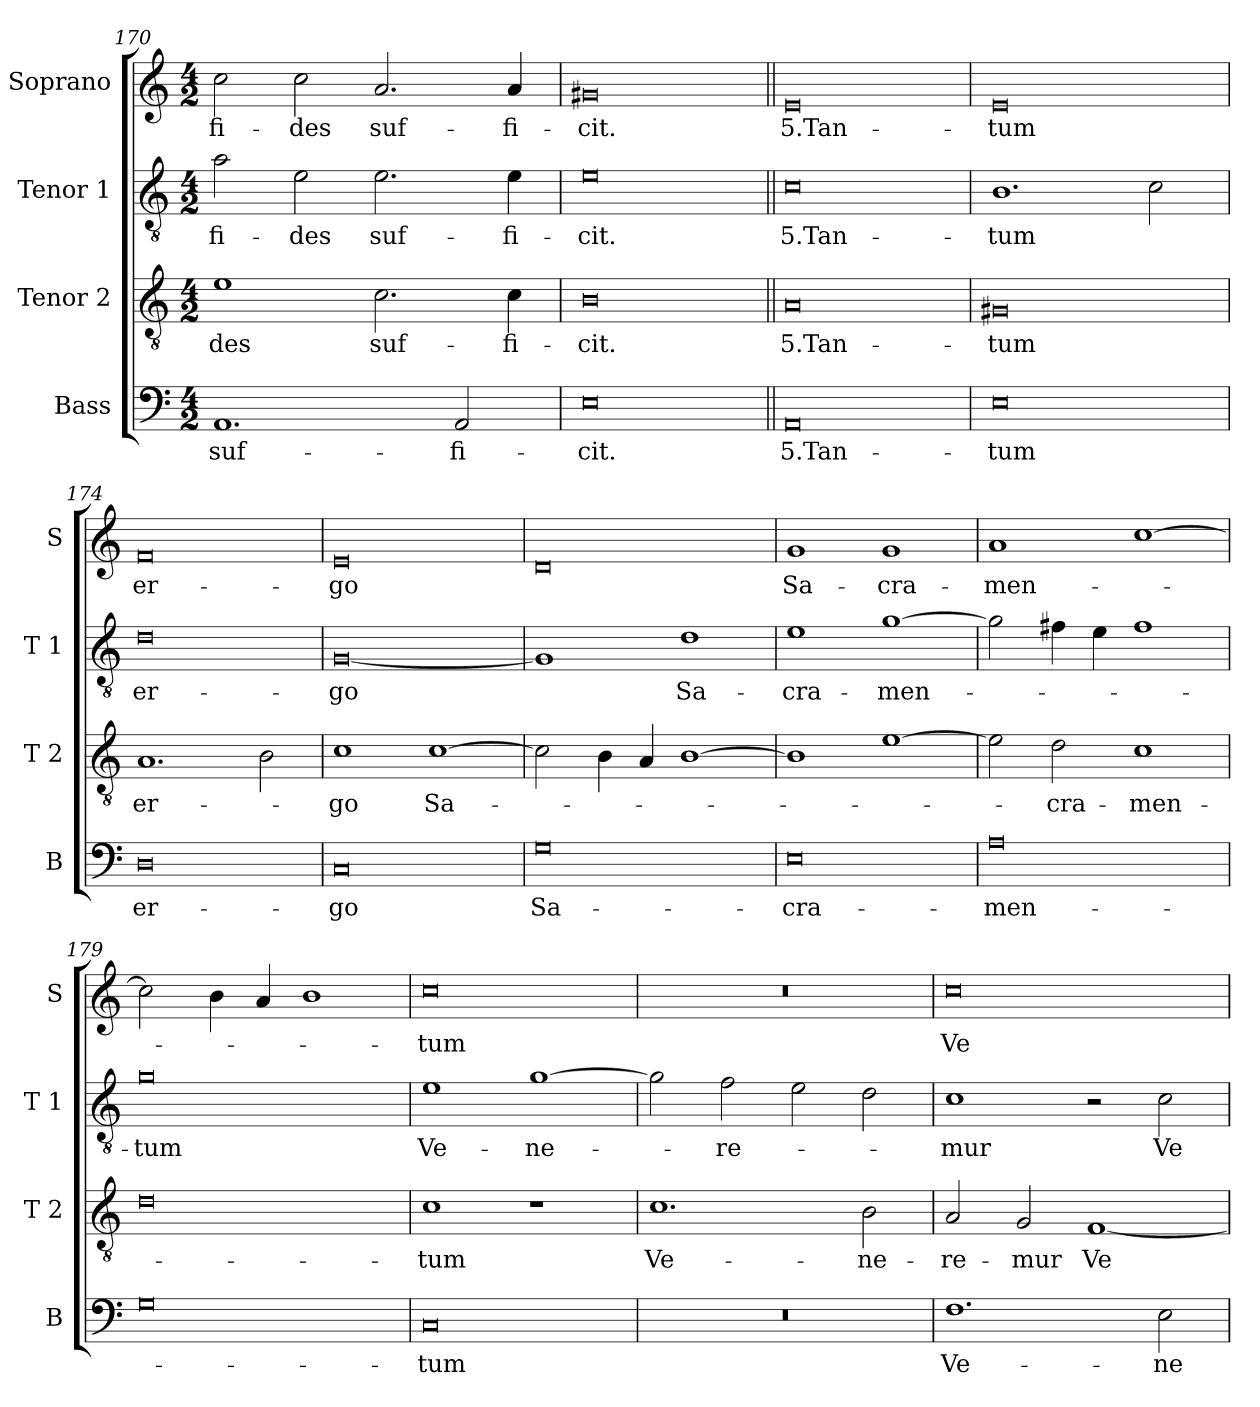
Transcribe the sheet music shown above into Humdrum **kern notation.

**kern	**text	**kern	**text	**kern	**text	**kern	**text
*part4	*part4	*part3	*part3	*part2	*part2	*part1	*part1
*staff4	*staff4	*staff3	*staff3	*staff2	*staff2	*staff1	*staff1
*I"Bass	*	*I"Tenor 2	*	*I"Tenor 1	*	*I"Soprano	*
*I'B	*	*I'T 2	*	*I'T 1	*	*I'S	*
*clefF4	*	*clefGv2	*	*clefGv2	*	*clefG2	*
*k[]	*	*k[]	*	*k[]	*	*k[]	*
*C:	*	*C:	*	*C:	*	*C:	*
*M4/2	*	*M4/2	*	*M4/2	*	*M4/2	*
=170	=170	=170	=170	=170	=170	=170	=170
!	!LO:LY:b	!	!LO:LY:b	!	!LO:LY:b	!	!LO:LY:b
1.AA	suf-	1e	-des	2a\	fi-	2cc\	fi-
!	!	!	!	!	!LO:LY:b	!	!LO:LY:b
.	.	.	.	2e\	-des	2cc\	-des
!	!	!	!LO:LY:b	!	!LO:LY:b	!	!LO:LY:b
.	.	2.c\	suf-	2.e\	suf-	2.a/	suf-
!	!LO:LY:b	!	!	!	!	!	!
2AA/	-fi-	.	.	.	.	.	.
!	!	!	!LO:LY:b	!	!LO:LY:b	!	!LO:LY:b
.	.	4c\	-fi-	4e\	-fi-	4a/	-fi-
=171	=171	=171	=171	=171	=171	=171	=171
!	!LO:LY:b	!	!LO:LY:b	!	!LO:LY:b	!	!LO:LY:b
0E	-cit.	0B	-cit.	0e	-cit.	0g#X	-cit.
=172||	=172||	=172||	=172||	=172||	=172||	=172||	=172||
!	!LO:LY:b	!	!LO:LY:b	!	!LO:LY:b	!	!LO:LY:b
0AA	5.Tan-	0A	5.Tan-	0c	5.Tan-	0e	5.Tan-
=173	=173	=173	=173	=173	=173	=173	=173
!	!LO:LY:b	!	!LO:LY:b	!	!LO:LY:b	!	!LO:LY:b
0E	-tum	0G#X	-tum	1.B	-tum	0e	-tum
.	.	.	.	2c\	.	.	.
=174	=174	=174	=174	=174	=174	=174	=174
!	!LO:LY:b	!	!LO:LY:b	!	!LO:LY:b	!	!LO:LY:b
0D	er-	1.A	er-	0d	er-	0f	er-
.	.	2B\	.	.	.	.	.
!!LO:LB:g=z
=175	=175	=175	=175	=175	=175	=175	=175
!	!LO:LY:b	!	!LO:LY:b	!	!LO:LY:b	!	!LO:LY:b
0C	-go	1c	-go	[0G	-go	0e	-go
!	!	!	!LO:LY:b	!	!	!	!
.	.	[1c	Sa-	.	.	.	.
=176	=176	=176	=176	=176	=176	=176	=176
!	!LO:LY:b	!	!	!	!	!	!
0G	Sa-	2c\]	.	1G]	.	0d	.
.	.	4B\	.	.	.	.	.
.	.	4A/	.	.	.	.	.
!	!	!	!	!	!LO:LY:b	!	!
.	.	[1B	.	1d	Sa-	.	.
=177	=177	=177	=177	=177	=177	=177	=177
!	!LO:LY:b	!	!	!	!LO:LY:b	!	!LO:LY:b
0E	-cra-	1B]	.	1e	-cra-	1g	Sa-
!	!	!	!	!	!LO:LY:b	!	!LO:LY:b
.	.	[1e	.	[1g	-men-	1g	-cra-
=178	=178	=178	=178	=178	=178	=178	=178
!	!LO:LY:b	!	!	!	!	!	!LO:LY:b
0A	-men-	2e\]	.	2g\]	.	1a	-men-
!	!	!	!LO:LY:b	!	!	!	!
.	.	2d\	-cra-	4f#X\	.	.	.
.	.	.	.	4e\	.	.	.
!	!	!	!LO:LY:b	!	!	!	!
.	.	1c	-men-	1f#	.	[1cc	.
=179	=179	=179	=179	=179	=179	=179	=179
!	!	!	!	!	!LO:LY:b	!	!
0G	.	0d	.	0g	-tum	2cc\]	.
.	.	.	.	.	.	4b\	.
.	.	.	.	.	.	4a/	.
.	.	.	.	.	.	1b	.
=180	=180	=180	=180	=180	=180	=180	=180
!	!LO:LY:b	!	!LO:LY:b	!	!LO:LY:b	!	!LO:LY:b
0C	-tum	1c	-tum	1e	Ve-	0cc	-tum
!	!	!	!	!	!LO:LY:b	!	!
.	.	1r	.	[1g	-ne-	.	.
!!LO:LB:g=z
=181	=181	=181	=181	=181	=181	=181	=181
!	!	!	!LO:LY:b	!	!	!	!
0r	.	1.c	Ve-	2g\]	.	0r	.
!	!	!	!	!	!LO:LY:b	!	!
.	.	.	.	2f\	-re-	.	.
.	.	.	.	2e\	.	.	.
!	!	!	!LO:LY:b	!	!	!	!
.	.	2B\	-ne-	2d\	.	.	.
=182	=182	=182	=182	=182	=182	=182	=182
!	!LO:LY:b	!	!LO:LY:b	!	!LO:LY:b	!	!LO:LY:b
1.F	Ve-	2A/	-re-	1c	-mur	0cc	Ve-
!	!	!	!LO:LY:b	!	!	!	!
.	.	2G/	-mur	.	.	.	.
!	!	!	!LO:LY:b	!	!	!	!
.	.	[1F	Ve-	2r	.	.	.
!	!LO:LY:b	!	!	!	!LO:LY:b	!	!
2E\	-ne-	.	.	2c\	Ve-	.	.
=	=	=	=	=	=	=	=
*-	*-	*-	*-	*-	*-	*-	*-
